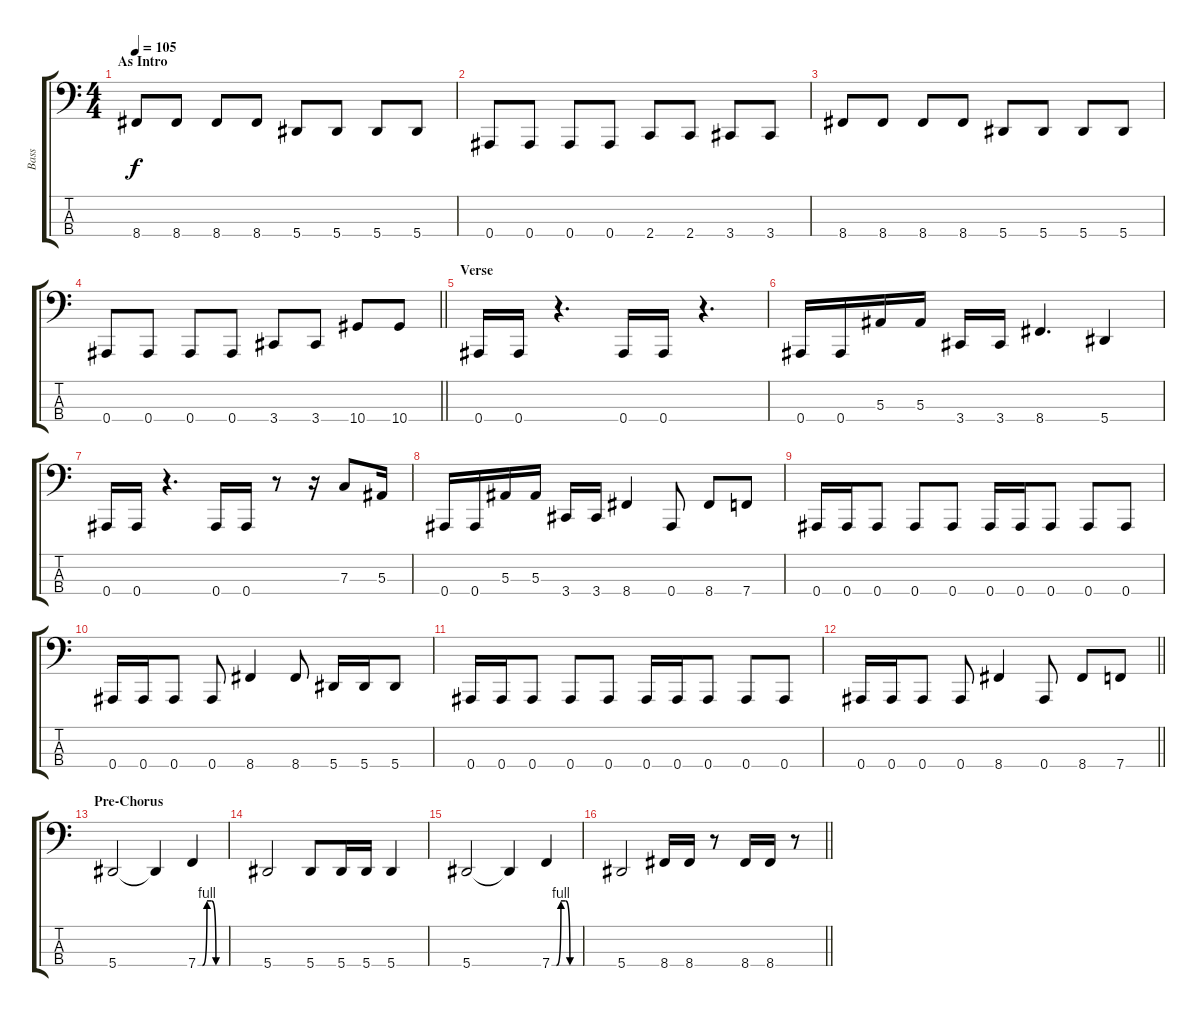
\track ("Bass" "Bass") {instrument electricbasspick}
\staff {score tabs}
\tuning (Eb2 Bb1 F1 Bb0) {hide}
\ts (4 4)
\section ("" "As Intro")
\tempo 105
\clef f4
\ks c
8.4.8{dy f} 8.4.8 8.4.8 8.4.8 5.4.8 5.4.8 5.4.8 5.4.8 |
0.4.8 0.4.8 0.4.8 0.4.8 2.4.8 2.4.8 3.4.8 3.4.8 |
8.4.8 8.4.8 8.4.8 8.4.8 5.4.8 5.4.8 5.4.8 5.4.8 |
\barLineRight lightlight
0.4.8 0.4.8 0.4.8 0.4.8 3.4.8 3.4.8 10.4.8 10.4.8 |
\section ("" "Verse")
0.4.16 0.4.16 r.4{d} 0.4.16 0.4.16 r.4{d} |
0.4.16 0.4.16 5.3.16 5.3.16 3.4.16 3.4.16 8.4.4{d} 5.4.4 |
0.4.16 0.4.16 r.4{d} 0.4.16 0.4.16 r.8 r.16 7.3.8 5.3.16 |
0.4.16 0.4.16 5.3.16 5.3.16 3.4.16 3.4.16 8.4.4 0.4.8 8.4.8 7.4.8 |
0.4.16 0.4.16 0.4.8 0.4.8 0.4.8 0.4.16 0.4.16 0.4.8 0.4.8 0.4.8 |
0.4.16 0.4.16 0.4.8 0.4.8 8.4.4 8.4.8 5.4.16 5.4.16 5.4.8 |
0.4.16 0.4.16 0.4.8 0.4.8 0.4.8 0.4.16 0.4.16 0.4.8 0.4.8 0.4.8 |
\barLineRight lightlight
0.4.16 0.4.16 0.4.8 0.4.8 8.4.4 0.4.8 8.4.8 7.4.8 |
\section ("" "Pre-Chorus")
5.4.2 5.4{t}.4 7.4{be (custom 0 0 10 0 20 4 30 4 40 0 60 0)}.4 |
5.4.2 5.4.8 5.4.16 5.4.16 5.4.4 |
5.4.2 5.4{t}.4 7.4{be (custom 0 0 10 0 20 4 30 4 40 0 60 0)}.4 |
\barLineRight lightlight
5.4.2 8.4.16 8.4.16 r.8 8.4.16 8.4.16 r.8
